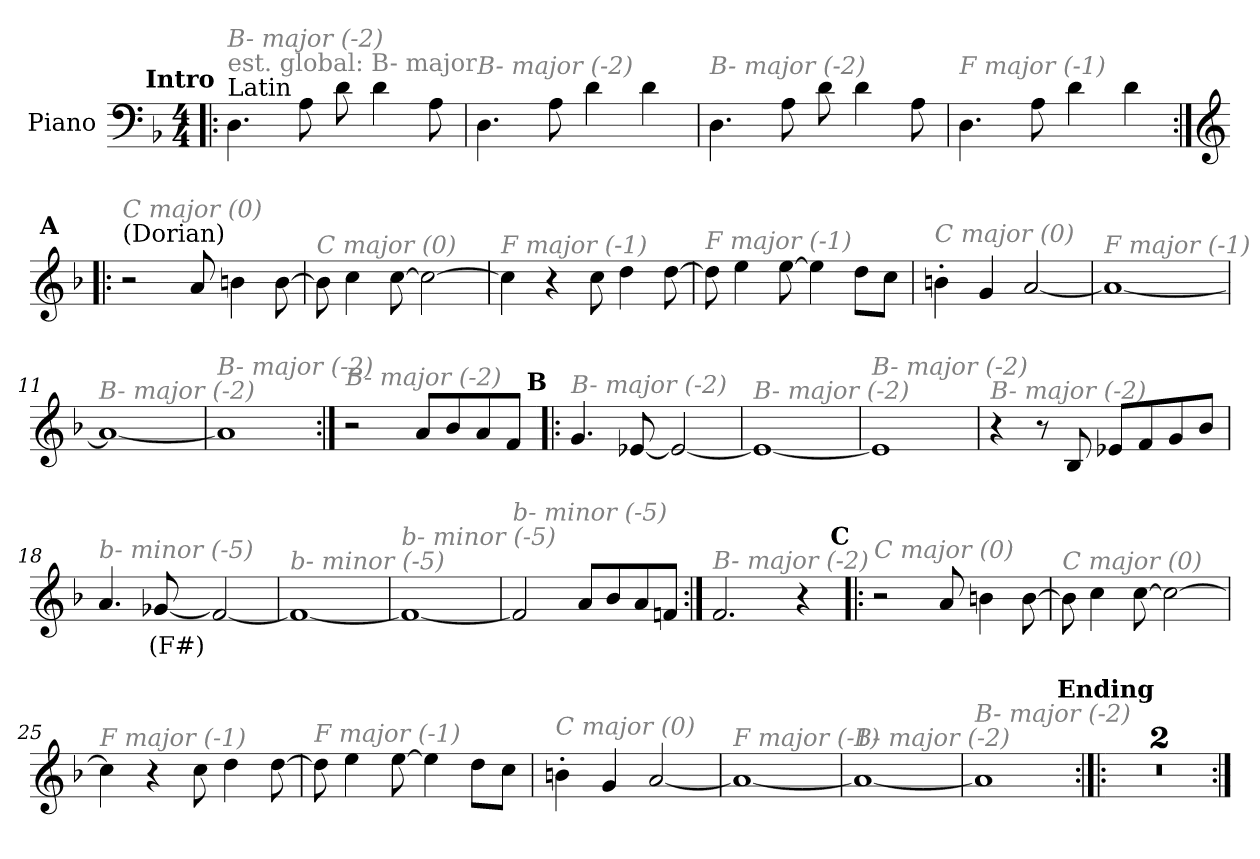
**kern	**text
*part1	*part1
*staff1	*staff1
*I"Piano	*
*I'Pno.	*
*clefF4	*
*k[b-]	*
*M4/4	*
*MM130	*
!!LO:REH:place=s1:a:enc=none:fs=14:t=Intro
=1!|:	=1!|:
!LO:TX:a:t=Latin	!
!LO:TX:a:color=#808080:t=est. global&colon; B- major	!
!LO:TX:i:color=#808080:t=B- major (-2)	!
4.D\	.
8A\	.
8d\	.
4d\	.
8A\	.
=2	=2
!LO:TX:i:color=#808080:t=B- major (-2)	!
4.D\	.
8A\	.
4d\	.
4d\	.
=3	=3
!LO:TX:i:color=#808080:t=B- major (-2)	!
4.D\	.
8A\	.
8d\	.
4d\	.
8A\	.
=4	=4
!LO:TX:i:color=#808080:t=F major (-1)	!
4.D\	.
8A\	.
4d\	.
4d\	.
!!LO:LB:g=z
!!LO:REH:place=s1:a:enc=none:fs=14:t=A
=5:|!|:	=5:|!|:
*clefG2	*
!LO:TX:a:t=(Dorian)	!
!LO:TX:i:color=#808080:t=C major (0)	!
2r	.
8a/	.
4bn\	.
[8b\	.
=6	=6
!LO:TX:i:color=#808080:t=C major (0)	!
8b\]	.
4cc\	.
[8cc\	.
2cc\_	.
=7	=7
!LO:TX:i:color=#808080:t=F major (-1)	!
4cc\]	.
4r	.
8cc\	.
4dd\	.
[8dd\	.
!!LO:LB:g=z
=8	=8
!LO:TX:i:color=#808080:t=F major (-1)	!
8dd\]	.
4ee\	.
[8ee\	.
4ee\]	.
8dd\L	.
8cc\J	.
=9	=9
!LO:TX:i:color=#808080:t=C major (0)	!
4bn'\	.
4g/	.
[2a/	.
=10	=10
!LO:TX:i:color=#808080:t=F major (-1)	!
1a_	.
!!LO:LB:g=z
=11	=11
!LO:TX:i:color=#808080:t=B- major (-2)	!
1a_	.
=12	=12
!LO:TX:i:color=#808080:t=B- major (-2)	!
1a]	.
=13:|!	=13:|!
!LO:TX:i:color=#808080:t=B- major (-2)	!
2r	.
8a/L	.
8b-/	.
8a/	.
8f/J	.
!!LO:LB:g=z
!!LO:REH:place=s1:a:enc=none:fs=14:t=B
=14!|:	=14!|:
!LO:TX:i:color=#808080:t=B- major (-2)	!
4.g/	.
[8e-X/	.
2e-/_	.
=15	=15
!LO:TX:i:color=#808080:t=B- major (-2)	!
1e-_	.
=16	=16
!LO:TX:i:color=#808080:t=B- major (-2)	!
1e-]	.
!!LO:LB:g=z
=17	=17
!LO:TX:i:color=#808080:t=B- major (-2)	!
4r	.
8r	.
8B-/	.
8e-X/L	.
8f/	.
8g/	.
8b-/J	.
=18	=18
!LO:TX:i:color=#808080:t=b- minor (-5)	!
4.a/	.
[8g-Xi/	(F#)
2f#/_	.
=19	=19
!LO:TX:i:color=#808080:t=b- minor (-5)	!
1f#_	.
!!LO:LB:g=z
=20	=20
!LO:TX:i:color=#808080:t=b- minor (-5)	!
1f#_	.
=21	=21
!LO:TX:i:color=#808080:t=b- minor (-5)	!
2f#/]	.
8a/L	.
8b-/	.
8a/	.
8fn/J	.
=22:|!	=22:|!
!LO:TX:i:color=#808080:t=B- major (-2)	!
2.f/	.
4r	.
!!LO:LB:g=z
!!LO:REH:place=s1:a:enc=none:fs=14:t=C
=23!|:	=23!|:
!LO:TX:i:color=#808080:t=C major (0)	!
2r	.
8a/	.
4bn\	.
[8b\	.
=24	=24
!LO:TX:i:color=#808080:t=C major (0)	!
8b\]	.
4cc\	.
[8cc\	.
2cc\_	.
=25	=25
!LO:TX:i:color=#808080:t=F major (-1)	!
4cc\]	.
4r	.
8cc\	.
4dd\	.
[8dd\	.
!!LO:LB:g=z
=26	=26
!LO:TX:i:color=#808080:t=F major (-1)	!
8dd\]	.
4ee\	.
[8ee\	.
4ee\]	.
8dd\L	.
8cc\J	.
=27	=27
!LO:TX:i:color=#808080:t=C major (0)	!
4bn'\	.
4g/	.
[2a/	.
=28	=28
!LO:TX:i:color=#808080:t=F major (-1)	!
1a_	.
=29	=29
!LO:TX:i:color=#808080:t=B- major (-2)	!
1a_	.
=30	=30
!LO:TX:i:color=#808080:t=B- major (-2)	!
1a]	.
!!LO:LB:g=z
!!LO:REH:place=s1:a:enc=none:fs=14:t=Ending
=31:|!|:	=31:|!|:
1r	.
=32	=32
1r	.
=:|!	=:|!
*-	*-
